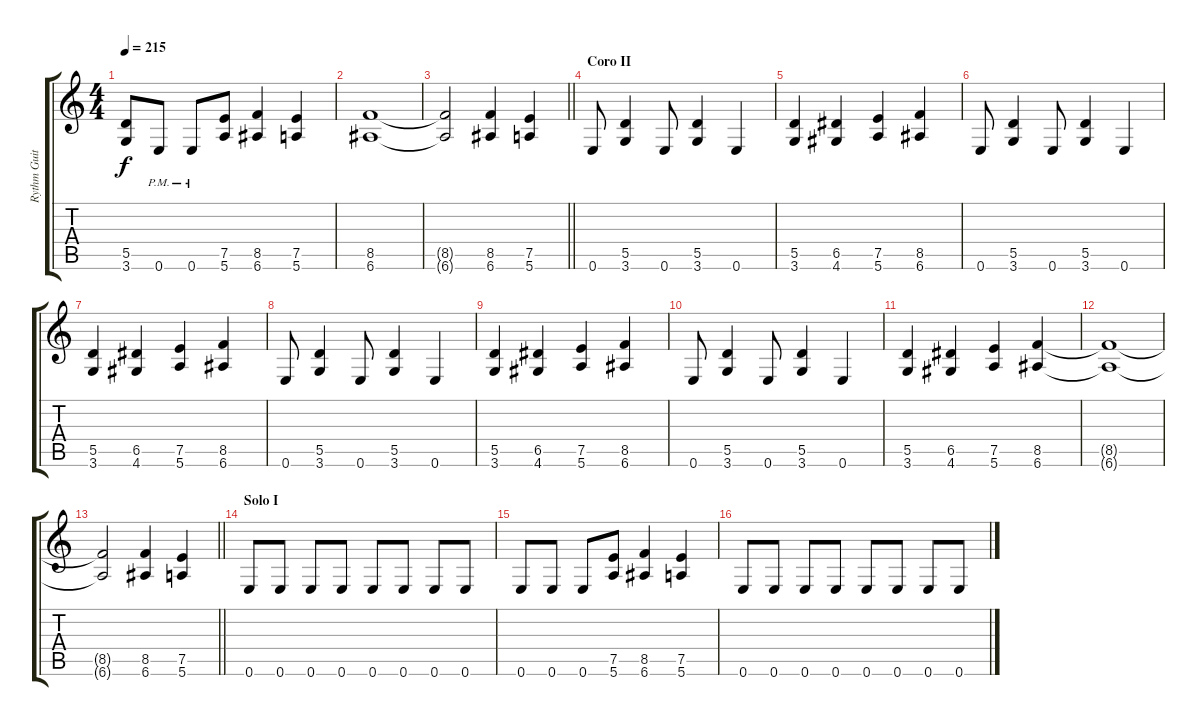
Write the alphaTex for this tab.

\track ("Rythm Guitar" "Rythm Guit") {instrument distortionguitar}
\staff {score tabs}
\tuning (E4 B3 G3 D3 A2 E2) {hide}
\ts (4 4)
\tempo 215
\clef g2
\ks c
(5.5 3.6).8{dy f} 0.6{pm}.8 0.6{pm}.8 (7.5 5.6).8 (8.5 6.6).4 (7.5 5.6).4 |
(8.5 6.6).1 |
\barLineRight lightlight
(8.5{t} 6.6{t}).2 (8.5 6.6).4 (7.5 5.6).4 |
\section ("" "Coro II")
0.6.8 (5.5 3.6).4 0.6.8 (5.5 3.6).4 0.6.4 |
(5.5 3.6).4 (6.5 4.6).4 (7.5 5.6).4 (8.5 6.6).4 |
0.6.8 (5.5 3.6).4 0.6.8 (5.5 3.6).4 0.6.4 |
(5.5 3.6).4 (6.5 4.6).4 (7.5 5.6).4 (8.5 6.6).4 |
0.6.8 (5.5 3.6).4 0.6.8 (5.5 3.6).4 0.6.4 |
(5.5 3.6).4 (6.5 4.6).4 (7.5 5.6).4 (8.5 6.6).4 |
0.6.8 (5.5 3.6).4 0.6.8 (5.5 3.6).4 0.6.4 |
(5.5 3.6).4 (6.5 4.6).4 (7.5 5.6).4 (8.5 6.6).4 |
(8.5{t} 6.6{t}).1 |
\barLineRight lightlight
(8.5{t} 6.6{t}).2 (8.5 6.6).4 (7.5 5.6).4 |
\section ("" "Solo I")
0.6.8 0.6.8 0.6.8 0.6.8 0.6.8 0.6.8 0.6.8 0.6.8 |
0.6.8 0.6.8 0.6.8 (7.5 5.6).8 (8.5 6.6).4 (7.5 5.6).4 |
0.6.8 0.6.8 0.6.8 0.6.8 0.6.8 0.6.8 0.6.8 0.6.8
